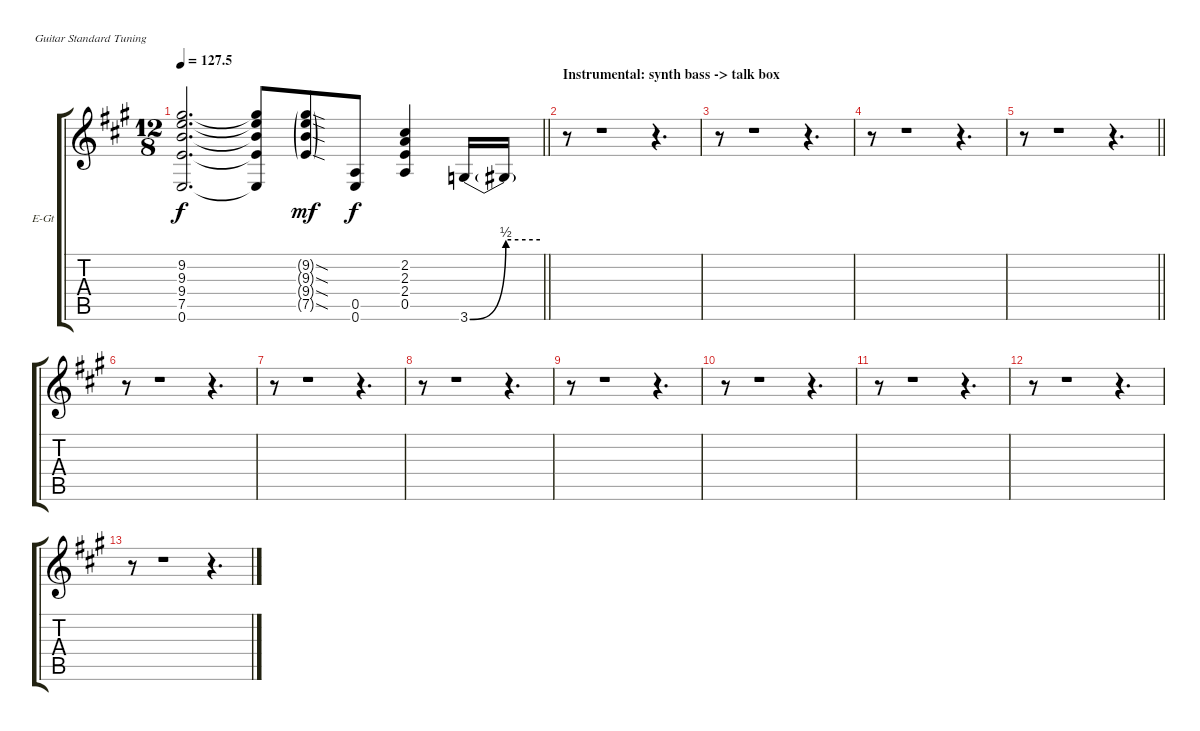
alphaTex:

\bracketExtendMode groupsimilarinstruments
\firstSystemTrackNameOrientation horizontal
\otherSystemsTrackNameOrientation horizontal
\track ("Guitar 2" "E-Gt") {instrument overdrivenguitar}
\staff {score tabs}
\tuning (E4 B3 G3 D3 A2 E2)
\ts (12 8)
\tempo
127.5
\accidentals auto
\clef g2
\ottava regular
\simile none
\barLineRight lightlight
\ks a
(9.2{t} 9.3{t} 9.4{t} 7.5{t} 0.6{t}).2{d dy f} (9.2{t} 9.3{t} 9.4{t} 7.5{t} 0.6{t}).8 (9.2{sod g} 9.3{sod g} 9.4{sod g} 7.5{sod g}).8{dy mf} (0.5 0.6).8{dy f} (2.2 2.3 2.4 0.5).4 3.6{be (bend 0 0 60 2)}.16 3.6{be (hold 0 2 60 2) t}.16 |
\section ("" "Instrumental: synth bass -> talk box")
r.8 r.1 r.4{d} |
r.8 r.1 r.4{d} |
r.8 r.1 r.4{d} |
\barLineRight lightlight
r.8 r.1 r.4{d} |
r.8 r.1 r.4{d} |
r.8 r.1 r.4{d} |
r.8 r.1 r.4{d} |
r.8 r.1 r.4{d} |
r.8 r.1 r.4{d} |
r.8 r.1 r.4{d} |
r.8 r.1 r.4{d} |
r.8 r.1 r.4{d}
